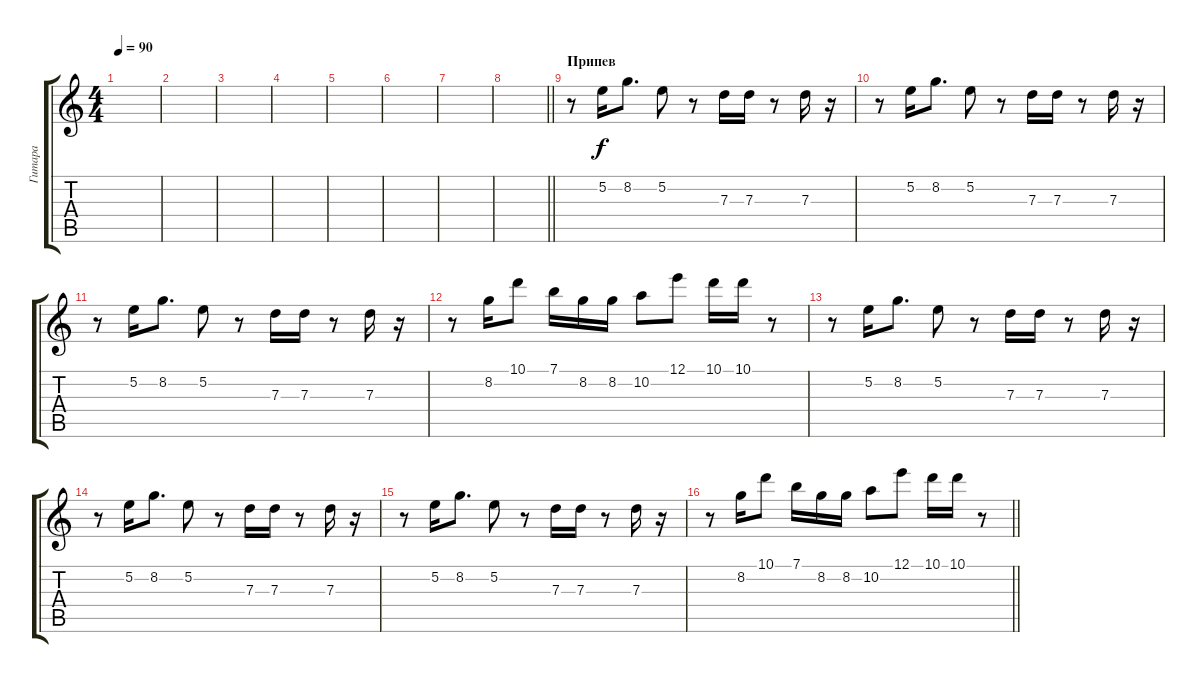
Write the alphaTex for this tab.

\track ("Гитара" "Гитара") {instrument electricguitarclean}
\staff {score tabs}
\tuning (E4 B3 G3 D3 A2 E2) {hide}
\ts (4 4)
\tempo 90
\clef g2
\ks c
|
|
|
|
|
|
|
\barLineRight lightlight
|
\section ("" "Припев")
r.8 5.2.16 8.2.8{d} 5.2.8 r.8 7.3.16 7.3.16 r.8 7.3.16 r.16 |
r.8 5.2.16 8.2.8{d} 5.2.8 r.8 7.3.16 7.3.16 r.8 7.3.16 r.16 |
r.8 5.2.16 8.2.8{d} 5.2.8 r.8 7.3.16 7.3.16 r.8 7.3.16 r.16 |
r.8 8.2.16 10.1.8 7.1.16 8.2.16 8.2.16 10.2.8 12.1.8 10.1.16 10.1.16 r.8 |
r.8 5.2.16 8.2.8{d} 5.2.8 r.8 7.3.16 7.3.16 r.8 7.3.16 r.16 |
r.8 5.2.16 8.2.8{d} 5.2.8 r.8 7.3.16 7.3.16 r.8 7.3.16 r.16 |
r.8 5.2.16 8.2.8{d} 5.2.8 r.8 7.3.16 7.3.16 r.8 7.3.16 r.16 |
\barLineRight lightlight
r.8 8.2.16 10.1.8 7.1.16 8.2.16 8.2.16 10.2.8 12.1.8 10.1.16 10.1.16 r.8
